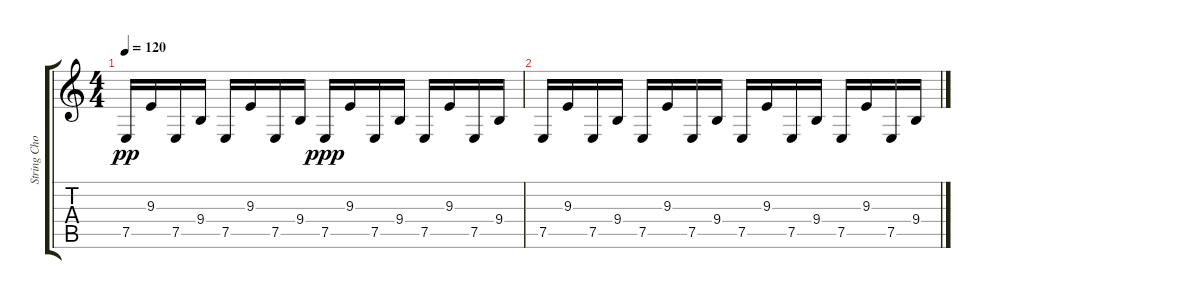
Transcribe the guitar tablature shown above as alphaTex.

\track ("String Chords" "String Cho") {instrument stringensemble1}
\staff {score tabs}
\tuning (E4 B3 G3 D3 A2 E2) {hide}
\ts (4 4)
\tempo 120
\clef g2
\ks c
7.5.16{dy pp} 9.3.16 7.5.16 9.4.16 7.5.16 9.3.16 7.5.16 9.4.16 7.5.16{dy ppp} 9.3.16 7.5.16 9.4.16 7.5.16 9.3.16 7.5.16 9.4.16 |
7.5.16 9.3.16 7.5.16 9.4.16 7.5.16 9.3.16 7.5.16 9.4.16 7.5.16 9.3.16 7.5.16 9.4.16 7.5.16 9.3.16 7.5.16 9.4.16
